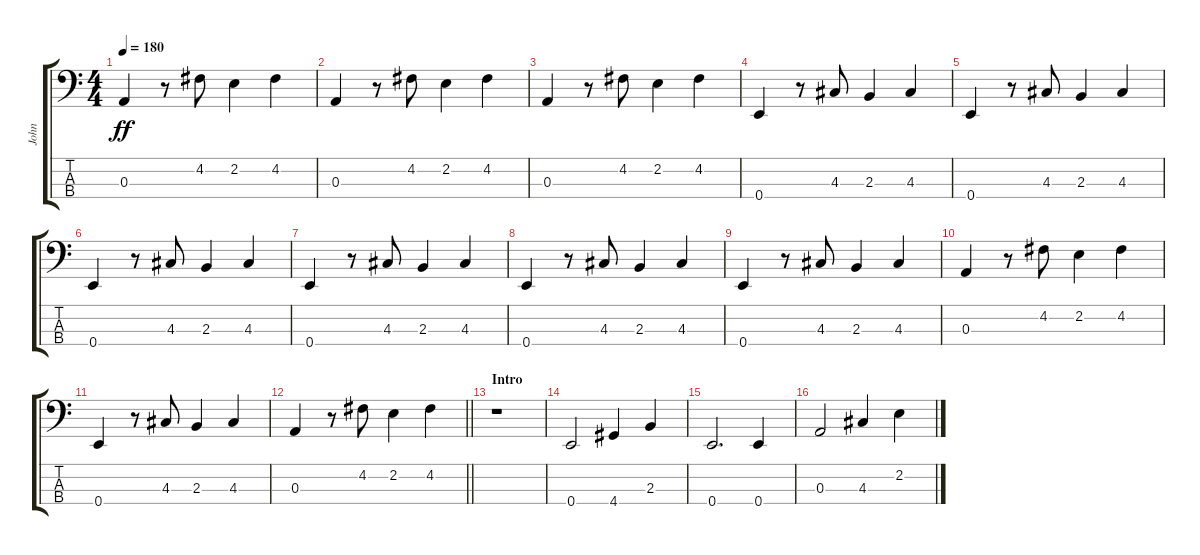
\track ("John" "John") {instrument electricbassfinger}
\staff {score tabs}
\tuning (G2 D2 A1 E1) {hide}
\ts (4 4)
\tempo 180
\clef f4
\ks c
0.3.4{dy ff} r.8 4.2.8 2.2.4 4.2.4 |
0.3.4 r.8 4.2.8 2.2.4 4.2.4 |
0.3.4 r.8 4.2.8 2.2.4 4.2.4 |
0.4.4 r.8 4.3.8 2.3.4 4.3.4 |
0.4.4 r.8 4.3.8 2.3.4 4.3.4 |
0.4.4 r.8 4.3.8 2.3.4 4.3.4 |
0.4.4 r.8 4.3.8 2.3.4 4.3.4 |
0.4.4 r.8 4.3.8 2.3.4 4.3.4 |
0.4.4 r.8 4.3.8 2.3.4 4.3.4 |
0.3.4 r.8 4.2.8 2.2.4 4.2.4 |
0.4.4 r.8 4.3.8 2.3.4 4.3.4 |
\barLineRight lightlight
0.3.4 r.8 4.2.8 2.2.4 4.2.4 |
\section ("" "Intro")
r.1 |
0.4.2 4.4.4 2.3.4 |
0.4.2{d} 0.4.4 |
0.3.2 4.3.4 2.2.4
